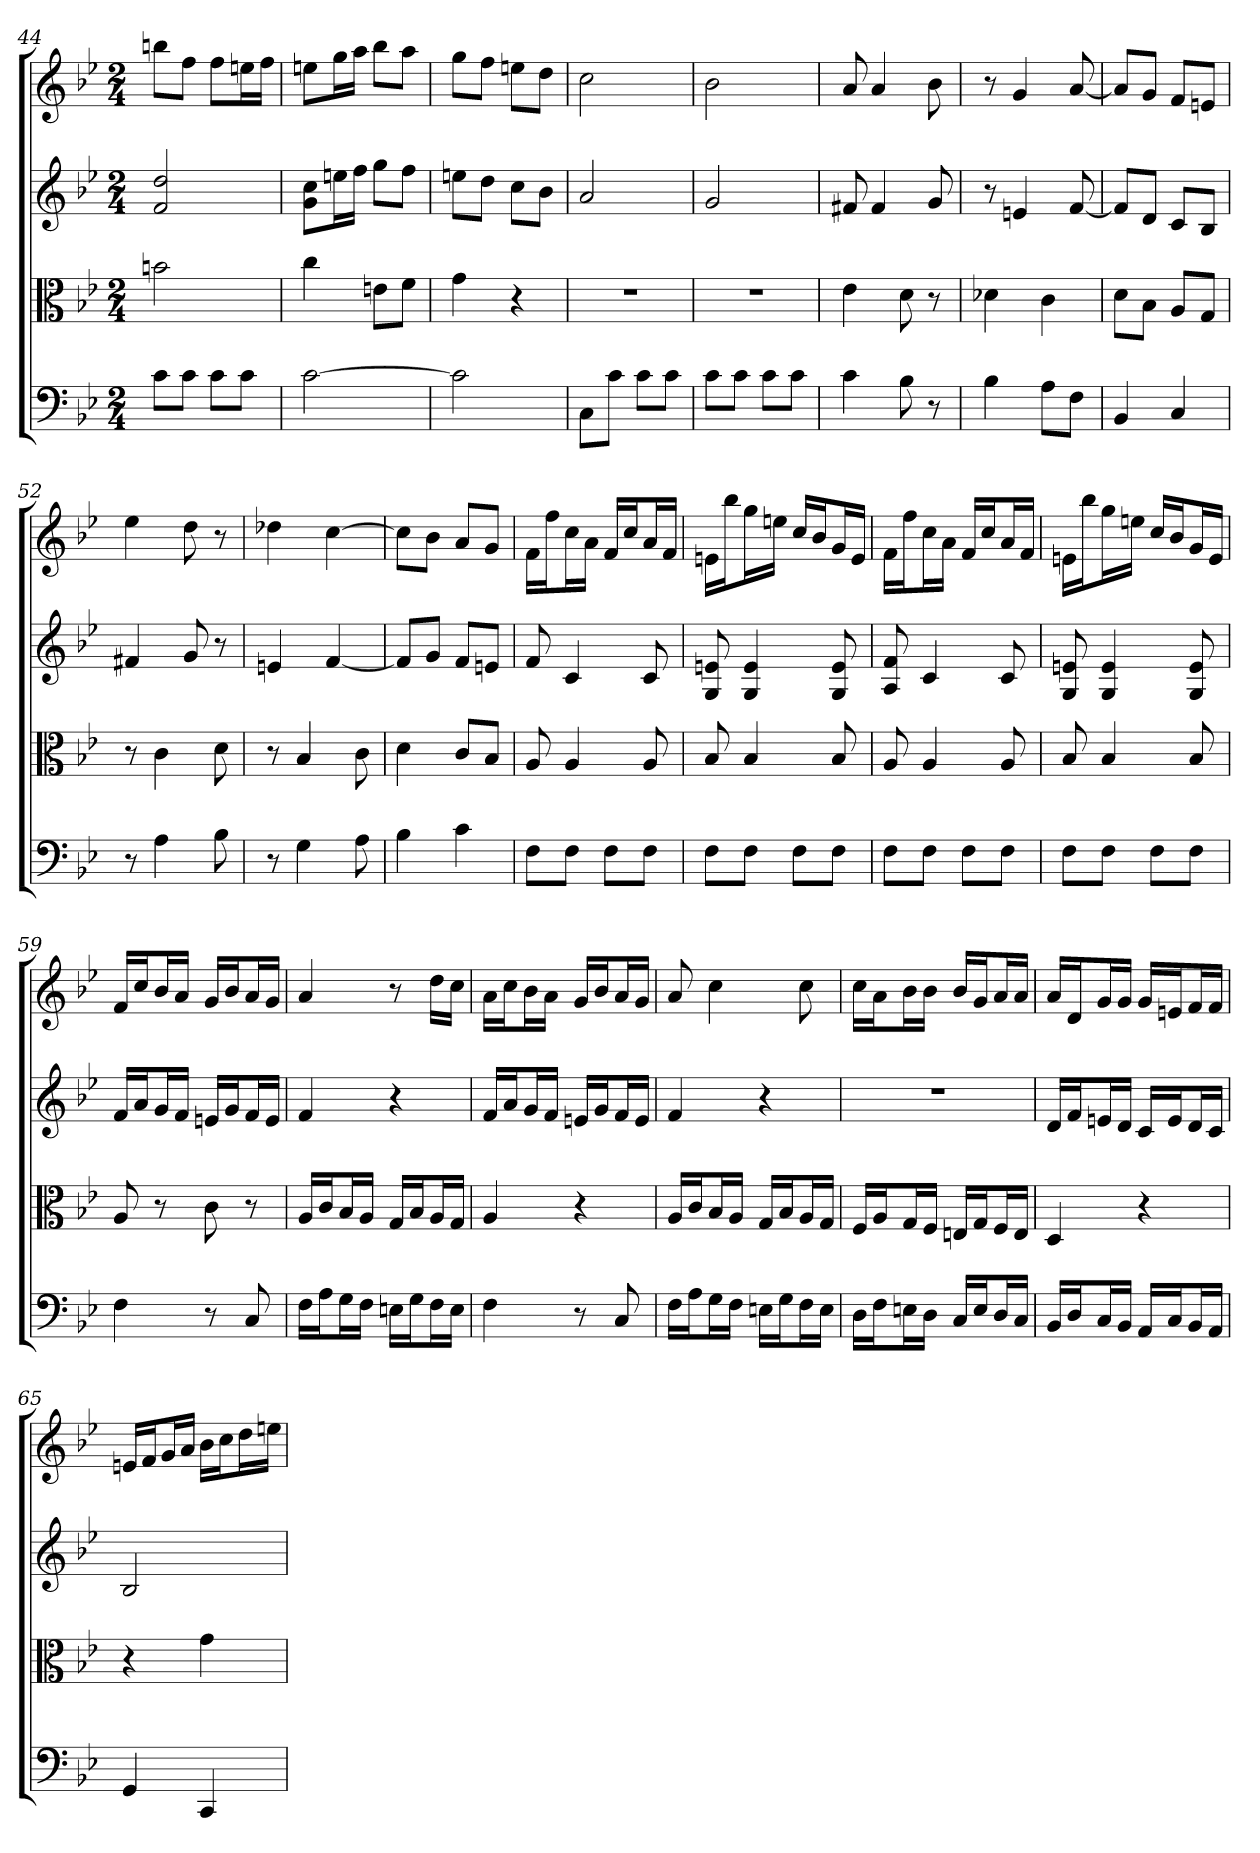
**kern	**kern	**kern	**kern
*part4	*part3	*part2	*part1
*staff4	*staff3	*staff2	*staff1
*clefF4	*clefC3	*	*
*k[b-e-]	*k[b-e-]	*k[b-e-]	*k[b-e-]
*B-:	*B-:	*B-:	*B-:
*M2/4	*M2/4	*M2/4	*M2/4
=44	=44	=44	=44
8c\L	2bn	2f 2dd	8bbnL
8c\J	.	.	8ffJ
8c\L	.	.	8ffL
8c\J	.	.	16eenL
.	.	.	16ffJJ
=45	=45	=45	=45
[2c	4cc	8g 8ccL	8eenL
.	.	16eenL	16ggL
.	.	16ffJJ	16aaJJ
.	8en\L	8ggL	8bb-L
.	8f\J	8ffJ	8aaJ
=46	=46	=46	=46
2c]	4g	8eenL	8ggL
.	.	8ddJ	8ffJ
.	4r	8ccL	8eenL
.	.	8b-J	8ddJ
=47	=47	=47	=47
8C\L	2r	2a	2cc
8c\J	.	.	.
8c\L	.	.	.
8c\J	.	.	.
=48	=48	=48	=48
8c\L	2r	2g	2b-
8c\J	.	.	.
8c\L	.	.	.
8c\J	.	.	.
=49	=49	=49	=49
4c	4e-	8f#X	8a
.	.	4f#	4a
8B-	8d	.	.
8r	8r	8g	8b-
=50	=50	=50	=50
4B-	4d-X	8r	8r
.	.	4en	4g
8A\L	4c	.	.
8F\J	.	[8f	[8a
=51	=51	=51	=51
4BB-	8d\L	8fL]	8aL]
.	8B-\J	8dJ	8gJ
4C	8A/L	8cL	8fL
.	8G/J	8B-J	8enJ
=52	=52	=52	=52
8r	8r	4f#X	4ee-
4A	4c	.	.
.	.	8g	8dd
8B-	8d	8r	8r
=53	=53	=53	=53
8r	8r	4en	4dd-X
4G	4B-	.	.
.	.	[4f	[4cc
8A	8c	.	.
=54	=54	=54	=54
4B-	4d	8fL]	8ccL]
.	.	8gJ	8b-J
4c	8c/L	8fL	8aL
.	8B-/J	8enJ	8gJ
=55	=55	=55	=55
8F\L	8A	8f	16fLL
.	.	.	16ffJ
8F\J	4A	4c	16ccL
.	.	.	16aJJ
8F\L	.	.	16fLL
.	.	.	16ccJ
8F\J	8A	8c	16aL
.	.	.	16fJJ
=56	=56	=56	=56
8F\L	8B-	8G 8en	16enLL
.	.	.	16bb-J
8F\J	4B-	4G 4e	16ggL
.	.	.	16eenJJ
8F\L	.	.	16ccLL
.	.	.	16b-J
8F\J	8B-	8G 8e	16gL
.	.	.	16eJJ
=57	=57	=57	=57
8F\L	8A	8A 8f	16fLL
.	.	.	16ffJ
8F\J	4A	4c	16ccL
.	.	.	16aJJ
8F\L	.	.	16fLL
.	.	.	16ccJ
8F\J	8A	8c	16aL
.	.	.	16fJJ
=58	=58	=58	=58
8F\L	8B-	8G 8en	16enLL
.	.	.	16bb-J
8F\J	4B-	4G 4e	16ggL
.	.	.	16eenJJ
8F\L	.	.	16ccLL
.	.	.	16b-J
8F\J	8B-	8G 8e	16gL
.	.	.	16eJJ
=59	=59	=59	=59
4F	8A	16fLL	16fLL
.	.	16aJ	16ccJ
.	8r	16gL	16b-L
.	.	16fJJ	16aJJ
8r	8c	16enLL	16gLL
.	.	16gJ	16b-J
8C	8r	16fL	16aL
.	.	16eJJ	16gJJ
=60	=60	=60	=60
16F\LL	16A/LL	4f	4a
16A\J	16c/J	.	.
16G\L	16B-/L	.	.
16F\JJ	16A/JJ	.	.
16En\LL	16G/LL	4r	8r
16G\J	16B-/J	.	.
16F\L	16A/L	.	16ddLL
16E\JJ	16G/JJ	.	16ccJJ
=61	=61	=61	=61
4F	4A	16fLL	16aLL
.	.	16aJ	16ccJ
.	.	16gL	16b-L
.	.	16fJJ	16aJJ
8r	4r	16enLL	16gLL
.	.	16gJ	16b-J
8C	.	16fL	16aL
.	.	16eJJ	16gJJ
=62	=62	=62	=62
16F\LL	16A/LL	4f	8a
16A\J	16c/J	.	.
16G\L	16B-/L	.	4cc
16F\JJ	16A/JJ	.	.
16En\LL	16G/LL	4r	.
16G\J	16B-/J	.	.
16F\L	16A/L	.	8cc
16E\JJ	16G/JJ	.	.
=63	=63	=63	=63
16D\LL	16F/LL	2r	16ccLL
16F\J	16A/J	.	16aJ
16En\L	16G/L	.	16b-L
16D\JJ	16F/JJ	.	16b-JJ
16C/LL	16En/LL	.	16b-LL
16E/J	16G/J	.	16gJ
16D/L	16F/L	.	16aL
16C/JJ	16E/JJ	.	16aJJ
=64	=64	=64	=64
16BB-/LL	4D	16dLL	16aLL
16D/J	.	16fJ	16dJ
16C/L	.	16enL	16gL
16BB-/JJ	.	16dJJ	16gJJ
16AA/LL	4r	16cLL	16gLL
16C/J	.	16eJ	16enJ
16BB-/L	.	16dL	16fL
16AA/JJ	.	16cJJ	16fJJ
=65	=65	=65	=65
4GG	4r	2B-	16enLL
.	.	.	16fJ
.	.	.	16gL
.	.	.	16aJJ
4CC	4g	.	16b-LL
.	.	.	16ccJ
.	.	.	16ddL
.	.	.	16eenJJ
=	=	=	=
*-	*-	*-	*-
